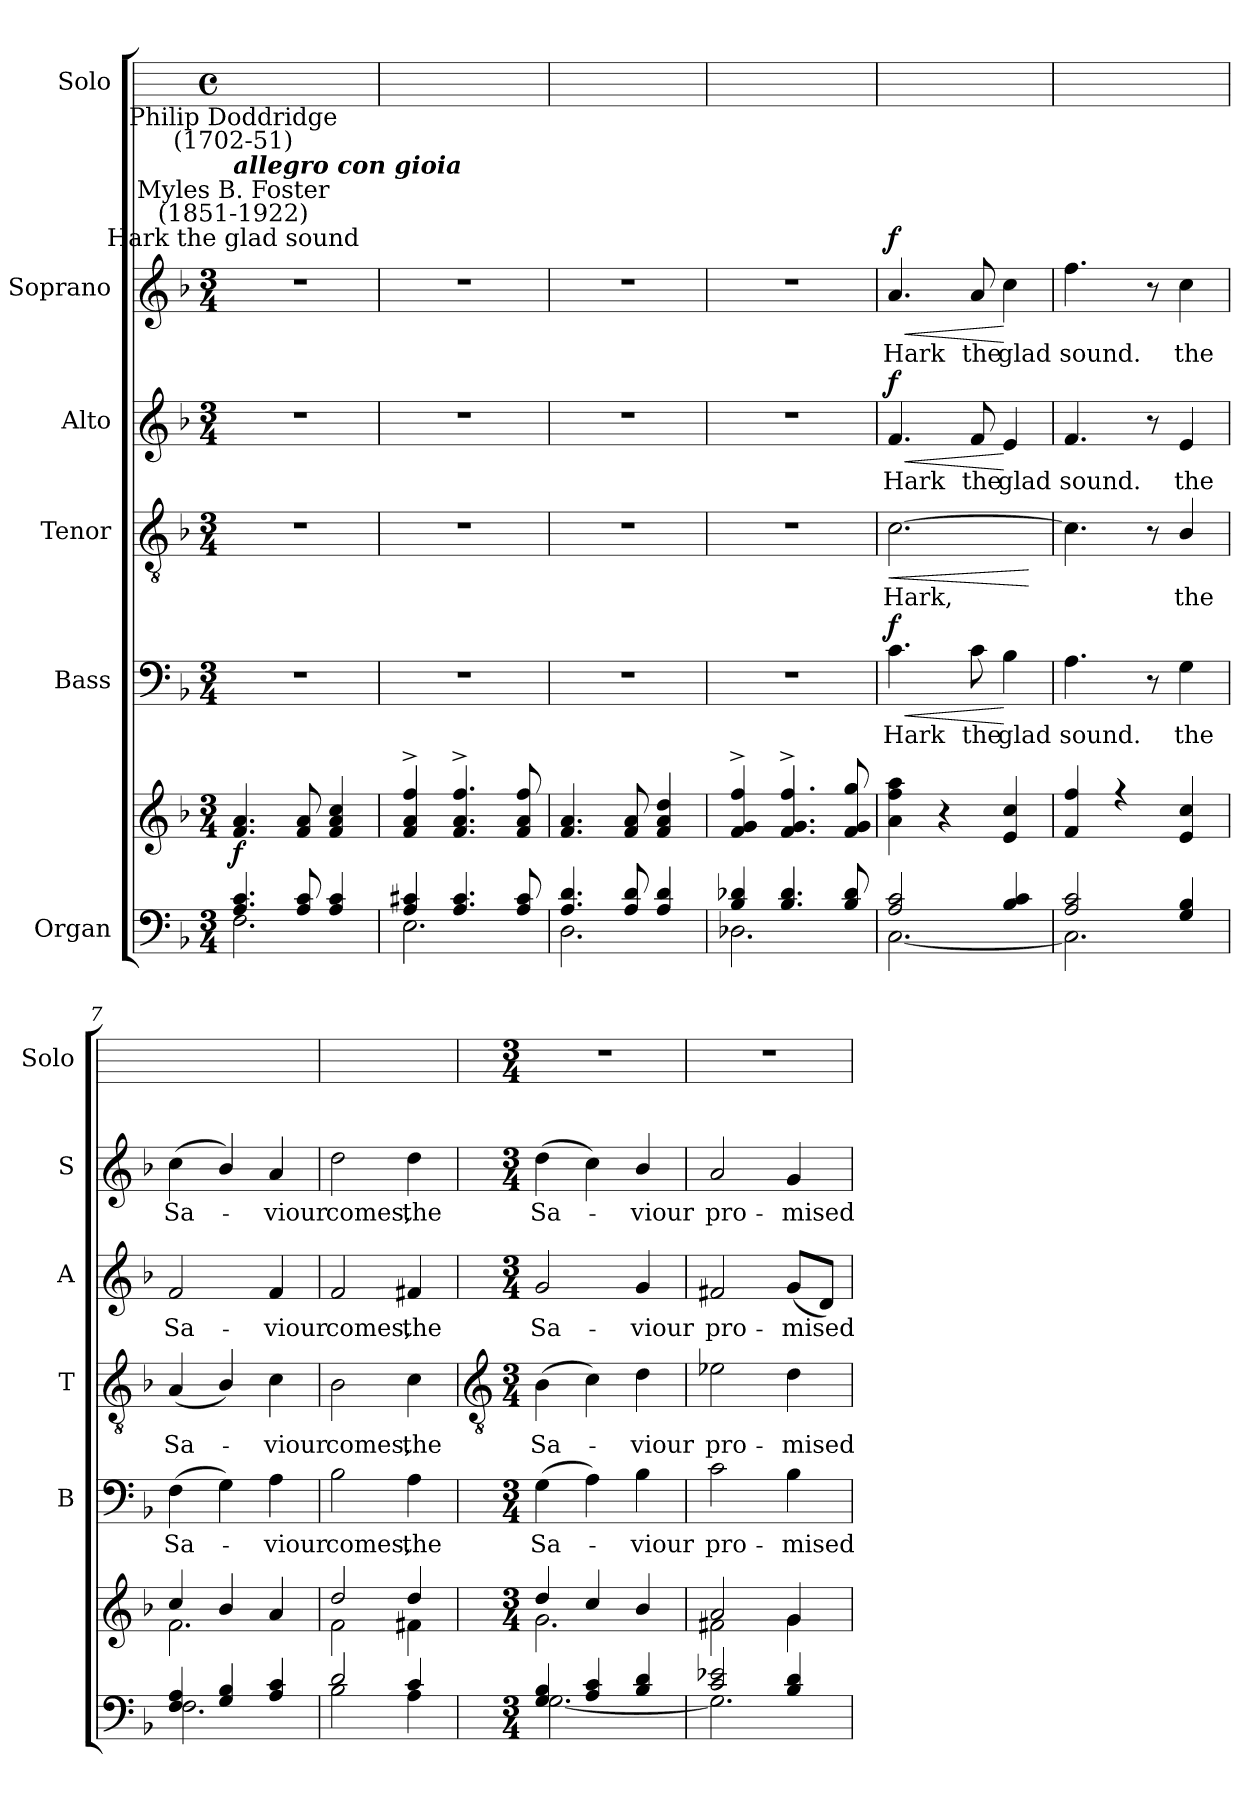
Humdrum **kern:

**kern	**kern	**dynam	**kern	**text	**dynam	**kern	**text	**dynam	**kern	**text	**dynam	**kern	**text	**dynam	**kern
*part6	*part6	*part6	*part5	*part5	*part5	*part4	*part4	*part4	*part3	*part3	*part3	*part2	*part2	*part2	*part1
*staff7	*staff6	*staff6/7	*staff5	*staff5	*staff5	*staff4	*staff4	*staff4	*staff3	*staff3	*staff3	*staff2	*staff2	*staff2	*staff1
*I"Organ	*	*	*I"Bass	*	*	*I"Tenor	*	*	*I"Alto	*	*	*I"Soprano	*	*	*I"Solo
*	*	*	*I'B	*	*	*I'T	*	*	*I'A	*	*	*I'S	*	*	*I'Solo
*clefF4	*clefG2	*	*clefF4	*	*	*clefGv2	*	*	*clefG2	*	*	*clefG2	*	*	*
*k[b-]	*k[b-]	*	*k[b-]	*	*	*k[b-]	*	*	*k[b-]	*	*	*k[b-]	*	*	*
*F:	*F:	*	*F:	*	*	*F:	*	*	*F:	*	*	*F:	*	*	*
*M3/4	*M3/4	*	*M3/4	*	*	*M3/4	*	*	*M3/4	*	*	*M3/4	*	*	*M4/4
*	*	*	*	*	*	*	*	*	*	*	*	*	*	*	*met(c)
*MM138	*MM138	*	*MM138	*	*	*MM138	*	*	*MM138	*	*	*MM138	*	*	*MM138
=1	=1	=1	=1	=1	=1	=1	=1	=1	=1	=1	=1	=1	=1	=1	=1
*^	*^	*	*	*	*	*	*	*	*	*	*	*	*	*	*
!	!	!	!	!	!	!	!	!	!	!	!	!	!	!LO:TX:a:cj:t=Hark the glad sound	!	!	!
!	!	!	!	!	!	!	!	!	!	!	!	!	!	!LO:TX:a:cj:t=Myles B. Foster\n(1851-1922)	!	!	!
!	!	!	!	!	!	!	!	!	!	!	!	!	!	!LO:TX:a:Bi:t=allegro con gioia	!	!	!
!	!	!	!	!	!	!	!	!	!	!	!	!	!	!LO:TX:a:cj:t=Philip Doddridge\n(1702-51)	!	!	!
!	!	!	!LO:N:vis=1	!LO:DY:b	!LO:N:vis=1	!	!	!LO:N:vis=1	!	!	!LO:N:vis=1	!	!	!LO:N:vis=1	!	!	!
4.A/ 4.c/	2.F\	4.f 4.a	2.ryy	f	2.r	.	.	2.r	.	.	2.r	.	.	2.r	.	.	2.r
8A/ 8c/	.	8f 8a	.	.	.	.	.	.	.	.	.	.	.	.	.	.	.
4A/ 4c/	.	4f 4a 4cc	.	.	.	.	.	.	.	.	.	.	.	.	.	.	.
=2	=2	=2	=2	=2	=2	=2	=2	=2	=2	=2	=2	=2	=2	=2	=2	=2	=2
!	!	!	!LO:N:vis=1	!	!LO:N:vis=1	!	!	!LO:N:vis=1	!	!	!LO:N:vis=1	!	!	!LO:N:vis=1	!	!	!
4A/ 4c#X/	2.E\	4f^ 4a^ 4ff^	2.ryy	.	2.r	.	.	2.r	.	.	2.r	.	.	2.r	.	.	2.r
4.A/ 4.c#/	.	4.f^ 4.a^ 4.ff^	.	.	.	.	.	.	.	.	.	.	.	.	.	.	.
8A/ 8c#/	.	8f 8a 8ff	.	.	.	.	.	.	.	.	.	.	.	.	.	.	.
=3	=3	=3	=3	=3	=3	=3	=3	=3	=3	=3	=3	=3	=3	=3	=3	=3	=3
!	!	!	!LO:N:vis=1	!	!LO:N:vis=1	!	!	!LO:N:vis=1	!	!	!LO:N:vis=1	!	!	!LO:N:vis=1	!	!	!
4.A/ 4.d/	2.D\	4.f 4.a	2.ryy	.	2.r	.	.	2.r	.	.	2.r	.	.	2.r	.	.	2.r
8A/ 8d/	.	8f 8a	.	.	.	.	.	.	.	.	.	.	.	.	.	.	.
4A/ 4d/	.	4f 4a 4dd	.	.	.	.	.	.	.	.	.	.	.	.	.	.	.
=4	=4	=4	=4	=4	=4	=4	=4	=4	=4	=4	=4	=4	=4	=4	=4	=4	=4
!	!	!	!LO:N:vis=1	!	!LO:N:vis=1	!	!	!LO:N:vis=1	!	!	!LO:N:vis=1	!	!	!LO:N:vis=1	!	!	!
4B-/ 4d-X/	2.D-X\	4f^ 4g^ 4ff^	2.ryy	.	2.r	.	.	2.r	.	.	2.r	.	.	2.r	.	.	2.r
4.B-/ 4.d-/	.	4.f^ 4.g^ 4.ff^	.	.	.	.	.	.	.	.	.	.	.	.	.	.	.
8B-/ 8d-/	.	8f 8g 8gg	.	.	.	.	.	.	.	.	.	.	.	.	.	.	.
=5	=5	=5	=5	=5	=5	=5	=5	=5	=5	=5	=5	=5	=5	=5	=5	=5	=5
!	!	!	!LO:N:vis=1	!	!	!LO:LY:b	!LO:HP:b	!	!LO:LY:b	!LO:HP:b	!	!LO:LY:b	!LO:HP:b	!	!LO:LY:b	!LO:HP:b	!
!	!	!	!	!	!	!	!LO:DY:n=1:b	!	!	!	!	!	!LO:DY:n=1:b	!	!	!LO:DY:n=1:b	!
2A/ 2c/	[2.C\	4a 4ff 4aa	2.ryy	.	4.c	Hark	< f	[2.c	Hark,	<	4.f	Hark	< f	4.a	Hark	< f	2.r
.	.	4r	.	.	.	.	.	.	.	.	.	.	.	.	.	.	.
!	!	!	!	!	!	!LO:LY:b	!	!	!	!	!	!LO:LY:b	!	!	!LO:LY:b	!	!
.	.	.	.	.	8c	the	.	.	.	.	8f	the	.	8a	the	.	.
!	!	!	!	!	!	!LO:LY:b	!	!	!	!	!	!LO:LY:b	!	!	!LO:LY:b	!	!
4B-/ 4c/	.	4e 4cc	.	.	4B-	glad	[	.	.	.	4e	glad	[	4cc	glad	[	.
*v	*v	*	*	*	*	*	*	*	*	*	*	*	*	*	*	*	*
*	*v	*v	*	*	*	*	*	*	*	*	*	*	*	*	*	*
.	.	.	.	.	.	.	.	[	.	.	.	.	.	.	.
=6	=6	=6	=6	=6	=6	=6	=6	=6	=6	=6	=6	=6	=6	=6	=6
*^	*^	*	*	*	*	*	*	*	*	*	*	*	*	*	*
!	!	!	!LO:N:vis=1	!	!	!LO:LY:b	!	!	!	!	!	!LO:LY:b	!	!	!LO:LY:b	!	!
2A/ 2c/	2.C\]	4f 4ff	2.ryy	.	4.A	sound.	.	4.c]	.	.	4.f	sound.	.	4.ff	sound.	.	2.r
.	.	4r	.	.	.	.	.	.	.	.	.	.	.	.	.	.	.
.	.	.	.	.	8r	.	.	8r	.	.	8r	.	.	8r	.	.	.
!	!	!	!	!	!	!LO:LY:b	!	!	!LO:LY:b	!	!	!LO:LY:b	!	!	!LO:LY:b	!	!
4G/ 4B-/	.	4e 4cc	.	.	4G	the	.	4B-/	the	.	4e	the	.	4cc	the	.	.
=7	=7	=7	=7	=7	=7	=7	=7	=7	=7	=7	=7	=7	=7	=7	=7	=7	=7
!	!	!	!	!	!	!LO:LY:b	!	!	!LO:LY:b	!	!	!LO:LY:b	!	!	!LO:LY:b	!	!
4F/ 4A/	2.F\	4cc/	2.f\	.	(>4F	Sa-	.	(<4A	Sa-	.	2f	Sa-	.	(<4cc	Sa-	.	2.r
4G/ 4B-/	.	4b-/	.	.	4G\)	.	.	4B-/)	.	.	.	.	.	4b-/)	.	.	.
!	!	!	!	!	!	!LO:LY:b	!	!	!LO:LY:b	!	!	!LO:LY:b	!	!	!LO:LY:b	!	!
4A/ 4c/	.	4a	.	.	4A	viour	.	4c	viour	.	4f	-viour	.	4a	viour	.	.
=8	=8	=8	=8	=8	=8	=8	=8	=8	=8	=8	=8	=8	=8	=8	=8	=8	=8
!	!	!	!	!	!	!LO:LY:b	!	!	!LO:LY:b	!	!	!LO:LY:b	!	!	!LO:LY:b	!	!
2d/	2B-\	2dd/	2f\	.	2B-	comes,	.	2B-	comes,	.	2f	comes,	.	2dd	comes,	.	2.r
!	!	!	!	!	!	!LO:LY:b	!	!	!LO:LY:b	!	!	!LO:LY:b	!	!	!LO:LY:b	!	!
4c/	4A\	4dd/	4f#X\	.	4A	the	.	4c	the	.	4f#X	the	.	4dd	the	.	.
!!LO:LB:g=z
=9	=9	=9	=9	=9	=9	=9	=9	=9	=9	=9	=9	=9	=9	=9	=9	=9	=9
*	*	*	*	*	*	*	*	*clefGv2	*	*	*	*	*	*	*	*	*
*M3/4	*	*M3/4	*	*	*M3/4	*	*	*M3/4	*	*	*M3/4	*	*	*M3/4	*	*	*M3/4
!	!	!	!	!	!	!LO:LY:b	!	!	!LO:LY:b	!	!	!LO:LY:b	!	!	!LO:LY:b	!	!
4G/ 4B-/	[2.G\	4dd/	2.g\	.	(>4G	Sa-	.	(>4B-	Sa-	.	2g	Sa-	.	(>4dd	Sa-	.	2.r
4A/ 4c/	.	4cc/	.	.	4A)	.	.	4c)	.	.	.	.	.	4cc)	.	.	.
!	!	!	!	!	!	!LO:LY:b	!	!	!LO:LY:b	!	!	!LO:LY:b	!	!	!LO:LY:b	!	!
4B-/ 4d/	.	4b-/	.	.	4B-\	viour	.	4d\	viour	.	4g	-viour	.	4b-/	viour	.	.
=10	=10	=10	=10	=10	=10	=10	=10	=10	=10	=10	=10	=10	=10	=10	=10	=10	=10
!	!	!	!	!	!	!LO:LY:b	!	!	!LO:LY:b	!	!	!LO:LY:b	!	!	!LO:LY:b	!	!
2c/ 2e-X/	2.G\]	2a/	2f#X\	.	2c	pro-	.	2e-X	pro-	.	2f#X	pro-	.	2a	pro-	.	2.r
!	!	!	!	!	!	!LO:LY:b	!	!	!LO:LY:b	!	!	!LO:LY:b	!	!	!LO:LY:b	!	!
4B-/ 4d/	.	4g/	4g\	.	4B-	-mised	.	4d	-mised	.	(<8gL	-mised	.	4g	-mised	.	.
.	.	.	.	.	.	.	.	.	.	.	8dJ)	.	.	.	.	.	.
*v	*v	*	*	*	*	*	*	*	*	*	*	*	*	*	*	*	*
*	*v	*v	*	*	*	*	*	*	*	*	*	*	*	*	*	*
=	=	=	=	=	=	=	=	=	=	=	=	=	=	=	=
*-	*-	*-	*-	*-	*-	*-	*-	*-	*-	*-	*-	*-	*-	*-	*-
